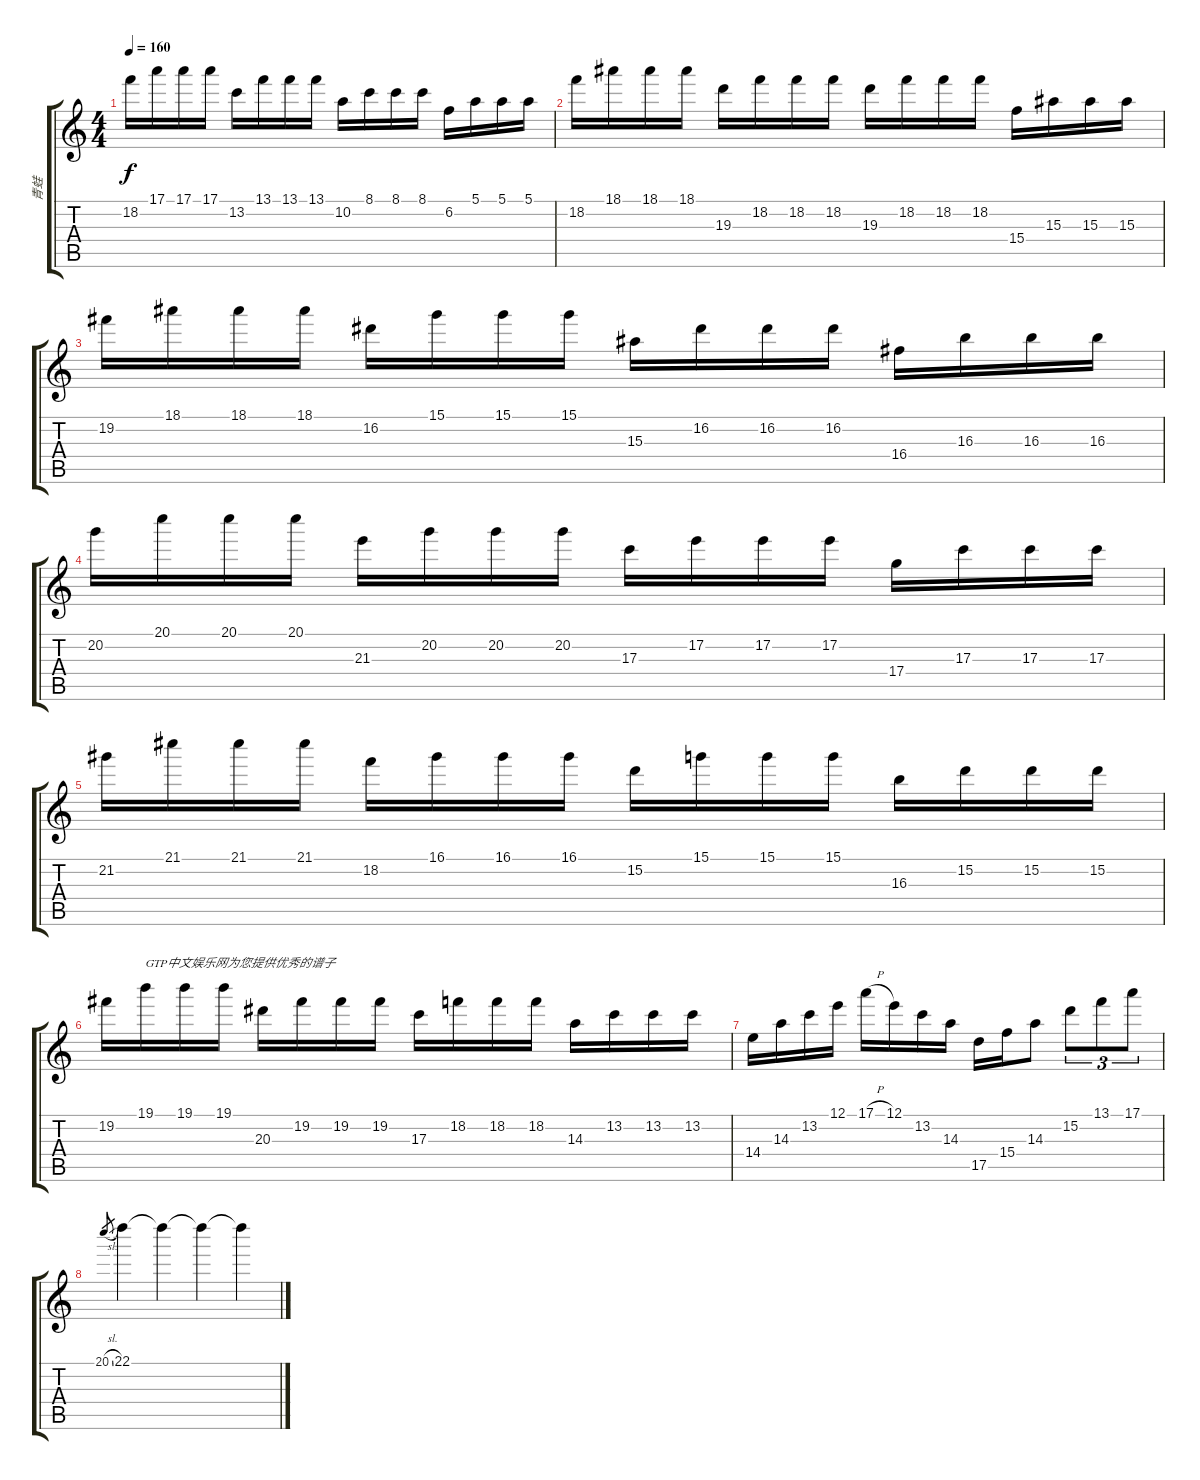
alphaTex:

\track ("青蛙" "青蛙") {instrument overdrivenguitar}
\staff {score tabs}
\tuning (E4 B3 G3 D3 A2 E2) {hide}
\ts (4 4)
\tempo 160
\clef g2
\ks c
18.2.16{dy f} 17.1.16 17.1.16 17.1.16 13.2.16 13.1.16 13.1.16 13.1.16 10.2.16 8.1.16 8.1.16 8.1.16 6.2.16 5.1.16 5.1.16 5.1.16 |
18.2.16 18.1.16 18.1.16 18.1.16 19.3.16 18.2.16 18.2.16 18.2.16 19.3.16 18.2.16 18.2.16 18.2.16 15.4.16 15.3.16 15.3.16 15.3.16 |
19.2.16 18.1.16 18.1.16 18.1.16 16.2.16 15.1.16 15.1.16 15.1.16 15.3.16 16.2.16 16.2.16 16.2.16 16.4.16 16.3.16 16.3.16 16.3.16 |
20.2.16 20.1.16 20.1.16 20.1.16 21.3.16 20.2.16 20.2.16 20.2.16 17.3.16 17.2.16 17.2.16 17.2.16 17.4.16 17.3.16 17.3.16 17.3.16 |
21.2.16 21.1.16 21.1.16 21.1.16 18.2.16 16.1.16 16.1.16 16.1.16 15.2.16 15.1.16 15.1.16 15.1.16 16.3.16 15.2.16 15.2.16 15.2.16 |
19.2.16 19.1.16{txt "GTP中文娱乐网为您提供优秀的谱子"} 19.1.16 19.1.16 20.3.16 19.2.16 19.2.16 19.2.16 17.3.16 18.2.16 18.2.16 18.2.16 14.3.16 13.2.16 13.2.16 13.2.16 |
14.4.16 14.3.16 13.2.16 12.1.16 17.1{h}.16 12.1.16 13.2.16 14.3.16 17.5.16 15.4.16 14.3.8 15.2.8{tu (3 2)} 13.1.8{tu (3 2)} 17.1.8{tu (3 2)} |
20.1{sl}.8{gr} 22.1.4 22.1{t}.4 22.1{t}.4 22.1{t}.4
